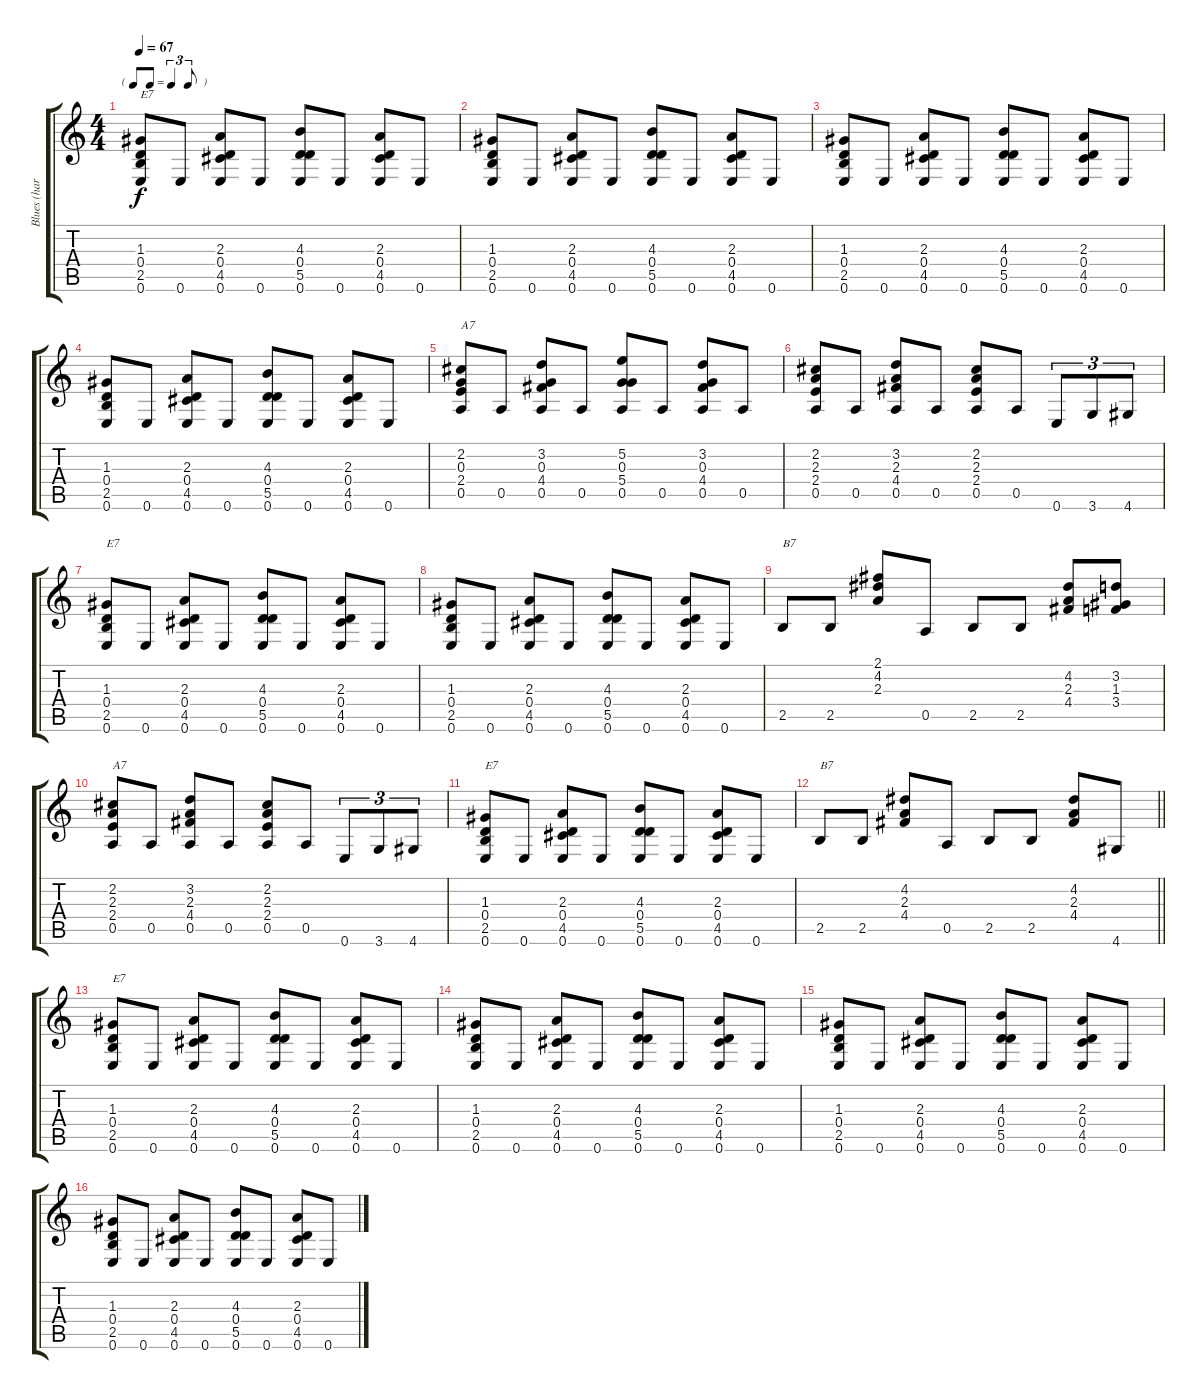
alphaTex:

\track ("Blues (harmony)" "Blues (har") {instrument overdrivenguitar}
\staff {score tabs}
\tuning (E4 B3 G3 D3 A2 E2) {hide}
\ts (4 4)
\tf triplet8th
\tempo 67
\clef g2
\ks c
(1.3 0.4 2.5 0.6).8{txt "E7" dy f instrument overdrivenguitar} 0.6.8 (2.3 0.4 4.5 0.6).8 0.6.8 (4.3 0.4 5.5 0.6).8 0.6.8 (2.3 0.4 4.5 0.6).8 0.6.8 |
(1.3 0.4 2.5 0.6).8 0.6.8 (2.3 0.4 4.5 0.6).8 0.6.8 (4.3 0.4 5.5 0.6).8 0.6.8 (2.3 0.4 4.5 0.6).8 0.6.8 |
(1.3 0.4 2.5 0.6).8 0.6.8 (2.3 0.4 4.5 0.6).8 0.6.8 (4.3 0.4 5.5 0.6).8 0.6.8 (2.3 0.4 4.5 0.6).8 0.6.8 |
(1.3 0.4 2.5 0.6).8 0.6.8 (2.3 0.4 4.5 0.6).8 0.6.8 (4.3 0.4 5.5 0.6).8 0.6.8 (2.3 0.4 4.5 0.6).8 0.6.8 |
(2.2 0.3 2.4 0.5).8{txt "A7"} 0.5.8 (3.2 0.3 4.4 0.5).8 0.5.8 (5.2 0.3 5.4 0.5).8 0.5.8 (3.2 0.3 4.4 0.5).8 0.5.8 |
(2.2 2.3 2.4 0.5).8 0.5.8 (3.2 2.3 4.4 0.5).8 0.5.8 (2.2 2.3 2.4 0.5).8 0.5.8 0.6.8{tu (3 2)} 3.6.8{tu (3 2)} 4.6.8{tu (3 2)} |
(1.3 0.4 2.5 0.6).8{txt "E7"} 0.6.8 (2.3 0.4 4.5 0.6).8 0.6.8 (4.3 0.4 5.5 0.6).8 0.6.8 (2.3 0.4 4.5 0.6).8 0.6.8 |
(1.3 0.4 2.5 0.6).8 0.6.8 (2.3 0.4 4.5 0.6).8 0.6.8 (4.3 0.4 5.5 0.6).8 0.6.8 (2.3 0.4 4.5 0.6).8 0.6.8 |
2.5.8{txt "B7"} 2.5.8 (2.1 4.2 2.3).8 0.5.8 2.5.8 2.5.8 (4.2 2.3 4.4).8 (3.2 1.3 3.4).8 |
(2.2 2.3 2.4 0.5).8{txt "A7"} 0.5.8 (3.2 2.3 4.4 0.5).8 0.5.8 (2.2 2.3 2.4 0.5).8 0.5.8 0.6.8{tu (3 2)} 3.6.8{tu (3 2)} 4.6.8{tu (3 2)} |
(1.3 0.4 2.5 0.6).8{txt "E7"} 0.6.8 (2.3 0.4 4.5 0.6).8 0.6.8 (4.3 0.4 5.5 0.6).8 0.6.8 (2.3 0.4 4.5 0.6).8 0.6.8 |
\barLineRight lightlight
2.5.8{txt "B7"} 2.5.8 (4.2 2.3 4.4).8 0.5.8 2.5.8 2.5.8 (4.2 2.3 4.4).8 4.6.8 |
(1.3 0.4 2.5 0.6).8{txt "E7"} 0.6.8 (2.3 0.4 4.5 0.6).8 0.6.8 (4.3 0.4 5.5 0.6).8 0.6.8 (2.3 0.4 4.5 0.6).8 0.6.8 |
(1.3 0.4 2.5 0.6).8 0.6.8 (2.3 0.4 4.5 0.6).8 0.6.8 (4.3 0.4 5.5 0.6).8 0.6.8 (2.3 0.4 4.5 0.6).8 0.6.8 |
(1.3 0.4 2.5 0.6).8 0.6.8 (2.3 0.4 4.5 0.6).8 0.6.8{instrument electricguitarjazz} (4.3 0.4 5.5 0.6).8 0.6.8 (2.3 0.4 4.5 0.6).8 0.6.8 |
(1.3 0.4 2.5 0.6).8 0.6.8 (2.3 0.4 4.5 0.6).8 0.6.8 (4.3 0.4 5.5 0.6).8 0.6.8 (2.3 0.4 4.5 0.6).8 0.6.8
